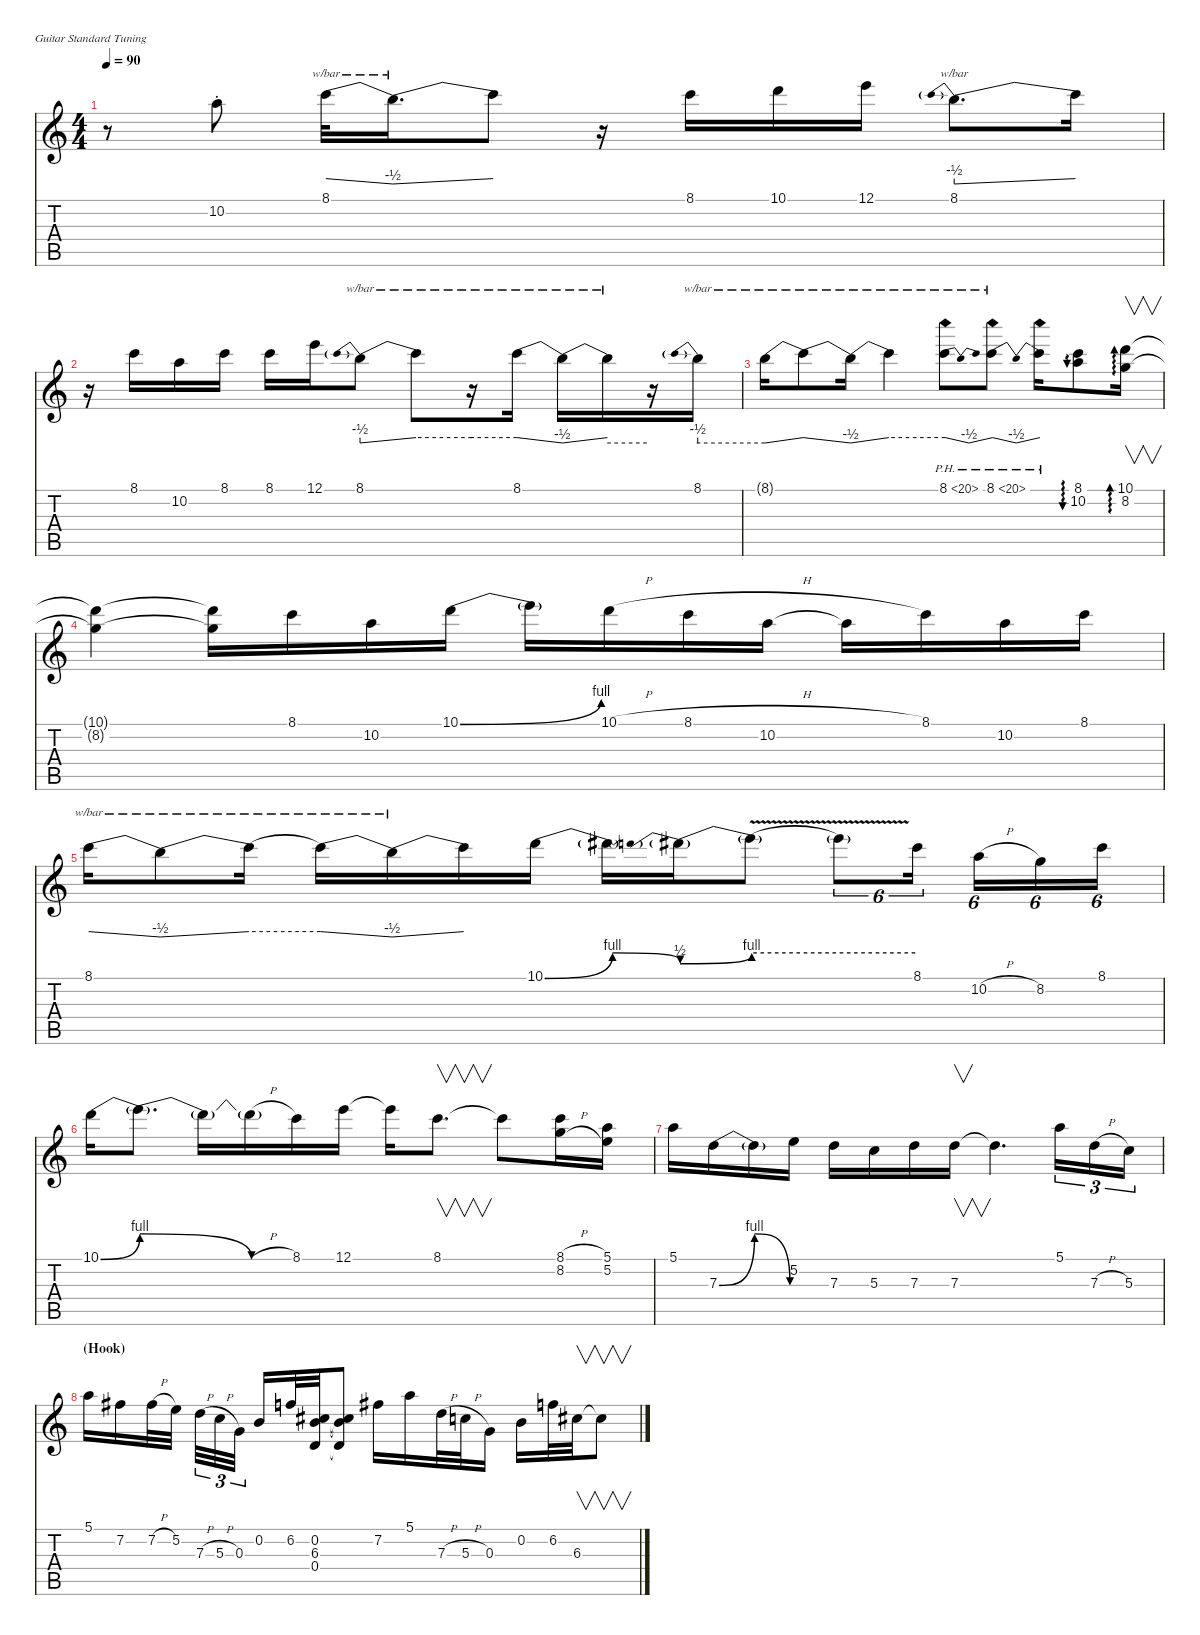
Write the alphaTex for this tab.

\defaultSystemsLayout 4
\hideDynamics
\bracketExtendMode nobrackets
\singleTrackTrackNamePolicy hidden
\multiTrackTrackNamePolicy hidden
\otherSystemsTrackNameOrientation horizontal
\track ("Dist. Guitar" "Dist. Guit") {instrument overdrivenguitar}
\staff {score tabs}
\tuning (E4 B3 G3 D3 A2 E2)
\ts (4 4)
\tempo 90
\clef g2
\ks c
r.8{dy mf beam Down} 10.2{st}.8{beam Down} 8.1.32{tbe (dive default 0 0 44.4 -2) beam Down} 8.1{t}.16{d tbe (dive default 0 -2 43.199999999999996 0) beam Down} 8.1{t}.8{beam Down} r.16{beam Down} 8.1.16{beam Down} 10.1.16{beam Down beam merge} 12.1.16{beam Down beam split} 8.1.8{d tbe (predivedive default 0 -2 30 0) beam Down beam merge} 8.1{t}.16{beam Down} |
r.16{beam Down} 8.1.16{beam Down} 10.2.16{beam Down} 8.1.16{beam Down} 8.1.16{beam Down} 12.1.16{beam Down} 8.1.8{tbe (predivedive default 0 -2 30 0) beam Down} 8.1{t}.8{tbe (hold default 0 0 60 0) beam Down} r.16{tbe (hold default 0 0 30 0) beam Down} 8.1.16{tbe (dive default 0 0 45 -2) beam Down} 8.1{t}.16{tbe (dive default 0 -2 45 0) beam Down} 8.1{t}.16{tbe (hold default 0 -2 60 -2) beam Down} r.16{beam Down} 8.1.16{tbe (predive default 0 -2 60 -2) beam Down} |
8.1{t}.16{tbe (dive default 0 -2 43.199999999999996 0) beam Down} 8.1{t}.8{tbe (dive default 0 0 44.4 -2) beam Down} 8.1{t}.16{tbe (dive default 0 -2 43.8 0) beam Down} 8.1{t}.4{tbe (hold default 0 0 60 0) beam Down} 8.1{ph 12}.8{tbe (dip default 0 0 14.399999999999999 -2 15 -2 30 0) beam Down} 8.1{ph 12}.8{tbe (dip default 0 0 15 -2 30 0) beam Down} 8.1{ph 12 t}.16{beam Down} (8.1 10.2).8{au 0 beam Down} (8.2 10.1).16{v ad 0 beam Down} |
(10.1{t} 8.2{t}).4{beam Down} (8.2{t} 10.1{t}).16{beam Down} 8.1.16{beam Down} 10.2.16{beam Down} 10.1{be (bend 0 0 15 4)}.16{beam Down} 10.1{t}.16{beam Down} 10.1{h}.16{beam Down} 8.1{h}.16{beam Down} 10.2.16{beam Down} 10.2{t}.16{beam Down} 8.1.16{beam Down} 10.2.16{beam Down} 8.1.16{beam Down} |
8.1.16{tbe (dive default 0 0 44.4 -2) beam Down} 8.1{t}.8{tbe (dive default 0 -2 45 0) beam Down} 8.1{t}.16{tbe (hold default 0 0 60 0) beam Down} 8.1{t}.16{tbe (dive default 0 0 44.4 -2) beam Down} 8.1{t}.16{tbe (dive default 0 -2 44.4 0) beam Down} 8.1{t}.16{beam Down} 10.1{be (bendrelease 0 0 10.2 4 20.4 4 30.599999999999998 2)}.16{beam Down} 10.1{t}.16{beam Down} 10.1{be (prebendbend 0 2 16.2 4) t}.16{beam Down} 10.1{be (hold 0 4 60 4) v t}.8{beam Down} 10.1{t}.8{tu (6 4) beam Down} 8.1.16{tu (6 4) beam Down} 10.2{h}.16{tu (6 4) beam Down beam merge} 8.2.16{tu (6 4) beam Down beam merge} 8.1.16{tu (6 4) beam Down} |
10.1{be (bend 0 0 15 4)}.16{beam Down} 10.1{be (release 0 4 15 0) t}.8{d beam Down} 10.1{t}.16{beam Down} 10.1{be (hold 0 0 60 0) h t}.16{beam Down} 8.1.16{beam Down} 12.1.16{beam Down} 12.1{t}.16{beam Down} 8.1.8{v d beam Down} 8.1{t}.8{beam Down} (8.1{h} 8.2{h}).16{beam Down} (5.2 5.1).16{beam Down} |
5.1.16{beam Down} 7.3{be (bendrelease 0 0 10.2 4 20.4 4 30 0)}.16{beam Down} 7.3{t}.16{beam Down} 5.2.16{beam Down} 7.3.16{beam Down} 5.3.16{beam Down} 7.3.16{beam Down} 7.3.16{v beam Down} 7.3{t}.4{d beam Down} 5.1.16{tu (3 2) beam Down} 7.3{h}.16{tu (3 2) beam Down} 5.3.16{tu (3 2) beam Down} |
\section ("" "(Hook)")
5.1.16{beam Down} 7.2{acc #}.16{beam Down} 7.2{h acc #}.32{beam Down} 5.2.32{beam Down} 7.3{h}.32{tu (3 2) beam Down} 5.3{h}.32{tu (3 2) beam Down} 0.3.32{tu (3 2) beam Down} 0.2.16{beam Up} 6.2.32{beam Up} (0.2 6.3{acc #} 0.4).32{beam Up} (0.4{t} 6.3{t acc #} 0.2{t}).8{beam Up} 7.2{acc #}.16{beam Down} 5.1.16{beam Down} 7.3{h}.32{beam Down} 5.3{h}.32{beam Down} 0.3.16{beam Down} 0.2.16{beam Down} 6.2.32{beam Down} 6.3{acc #}.32{v beam Down} 6.3{t acc #}.8{v beam Down}
